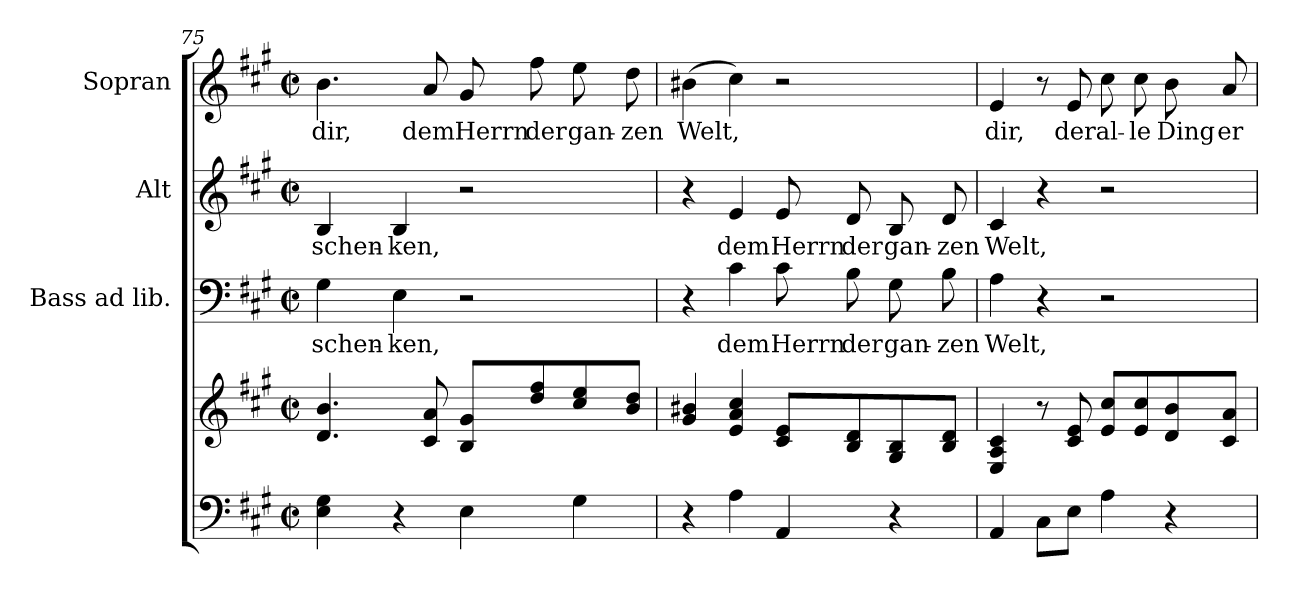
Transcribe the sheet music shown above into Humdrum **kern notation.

**kern	**kern	**kern	**text	**kern	**text	**kern	**text
*part4	*part4	*part3	*part3	*part2	*part2	*part1	*part1
*staff5	*staff4	*staff3	*staff3	*staff2	*staff2	*staff1	*staff1
*	*	*I"Bass ad lib.	*	*I"Alt	*	*I"Sopran	*
*	*	*I'B.	*	*I'A.	*	*I'S.	*
*clefF4	*clefG2	*clefF4	*	*clefG2	*	*clefG2	*
*k[f#c#g#]	*k[f#c#g#]	*k[f#c#g#]	*	*k[f#c#g#]	*	*k[f#c#g#]	*
*A:	*A:	*A:	*	*A:	*	*A:	*
*M2/2	*M2/2	*M2/2	*	*M2/2	*	*M2/2	*
*met(c|)	*met(c|)	*met(c|)	*	*met(c|)	*	*met(c|)	*
=75	=75	=75	=75	=75	=75	=75	=75
!	!	!	!LO:LY:b	!	!LO:LY:b	!	!LO:LY:b
4E\ 4G#\	4.d/ 4.b/	4G#\	schen-	4B/	schen-	4.b\	dir,
!	!	!	!LO:LY:b	!	!LO:LY:b	!	!
4r	.	4E\	-ken,	4B/	-ken,	.	.
!	!	!	!	!	!	!	!LO:LY:b
.	8c#/ 8a/	.	.	.	.	8a/	dem
!	!	!	!	!	!	!	!LO:LY:b
4E\	8B/ 8g#/L	2r	.	2r	.	8g#/	Herrn
!	!	!	!	!	!	!	!LO:LY:b
.	8dd/ 8ff#/	.	.	.	.	8ff#\	der
!	!	!	!	!	!	!	!LO:LY:b
4G#\	8cc#/ 8ee/	.	.	.	.	8ee\	gan-
!	!	!	!	!	!	!	!LO:LY:b
.	8b/ 8dd/J	.	.	.	.	8dd\	-zen
!!LO:LB:g=z
=76	=76	=76	=76	=76	=76	=76	=76
!	!	!	!	!	!	!	!LO:LY:b
4r	4g#/ 4b#X/	4r	.	4r	.	(>4b#X\	Welt,
!	!	!	!LO:LY:b	!	!LO:LY:b	!	!
4A\	4e/ 4a/ 4cc#/	4c#\	dem	4e/	dem	4cc#\)	.
!	!	!	!LO:LY:b	!	!LO:LY:b	!	!
4AA/	8c#/ 8e/L	8c#\	Herrn	8e/	Herrn	2r	.
!	!	!	!LO:LY:b	!	!LO:LY:b	!	!
.	8B/ 8d/	8B\	der	8d/	der	.	.
!	!	!	!LO:LY:b	!	!LO:LY:b	!	!
4r	8G#/ 8B/	8G#\	gan-	8B/	gan-	.	.
!	!	!	!LO:LY:b	!	!LO:LY:b	!	!
.	8B/ 8d/J	8B\	-zen	8d/	-zen	.	.
=77	=77	=77	=77	=77	=77	=77	=77
!	!	!	!LO:LY:b	!	!LO:LY:b	!	!LO:LY:b
4AA/	4E/ 4A/ 4c#/	4A\	Welt,	4c#/	Welt,	4e/	dir,
8C#\L	8r	4r	.	4r	.	8r	.
!	!	!	!	!	!	!	!LO:LY:b
8E\J	8c#/ 8e/	.	.	.	.	8e/	der
!	!	!	!	!	!	!	!LO:LY:b
4A\	8e/ 8cc#/L	2r	.	2r	.	8cc#\	al-
!	!	!	!	!	!	!	!LO:LY:b
.	8e/ 8cc#/	.	.	.	.	8cc#\	-le
!	!	!	!	!	!	!	!LO:LY:b
4r	8d/ 8b/	.	.	.	.	8b\	Ding
!	!	!	!	!	!	!	!LO:LY:b
.	8c#/ 8a/J	.	.	.	.	8a/	er-
=	=	=	=	=	=	=	=
*-	*-	*-	*-	*-	*-	*-	*-
